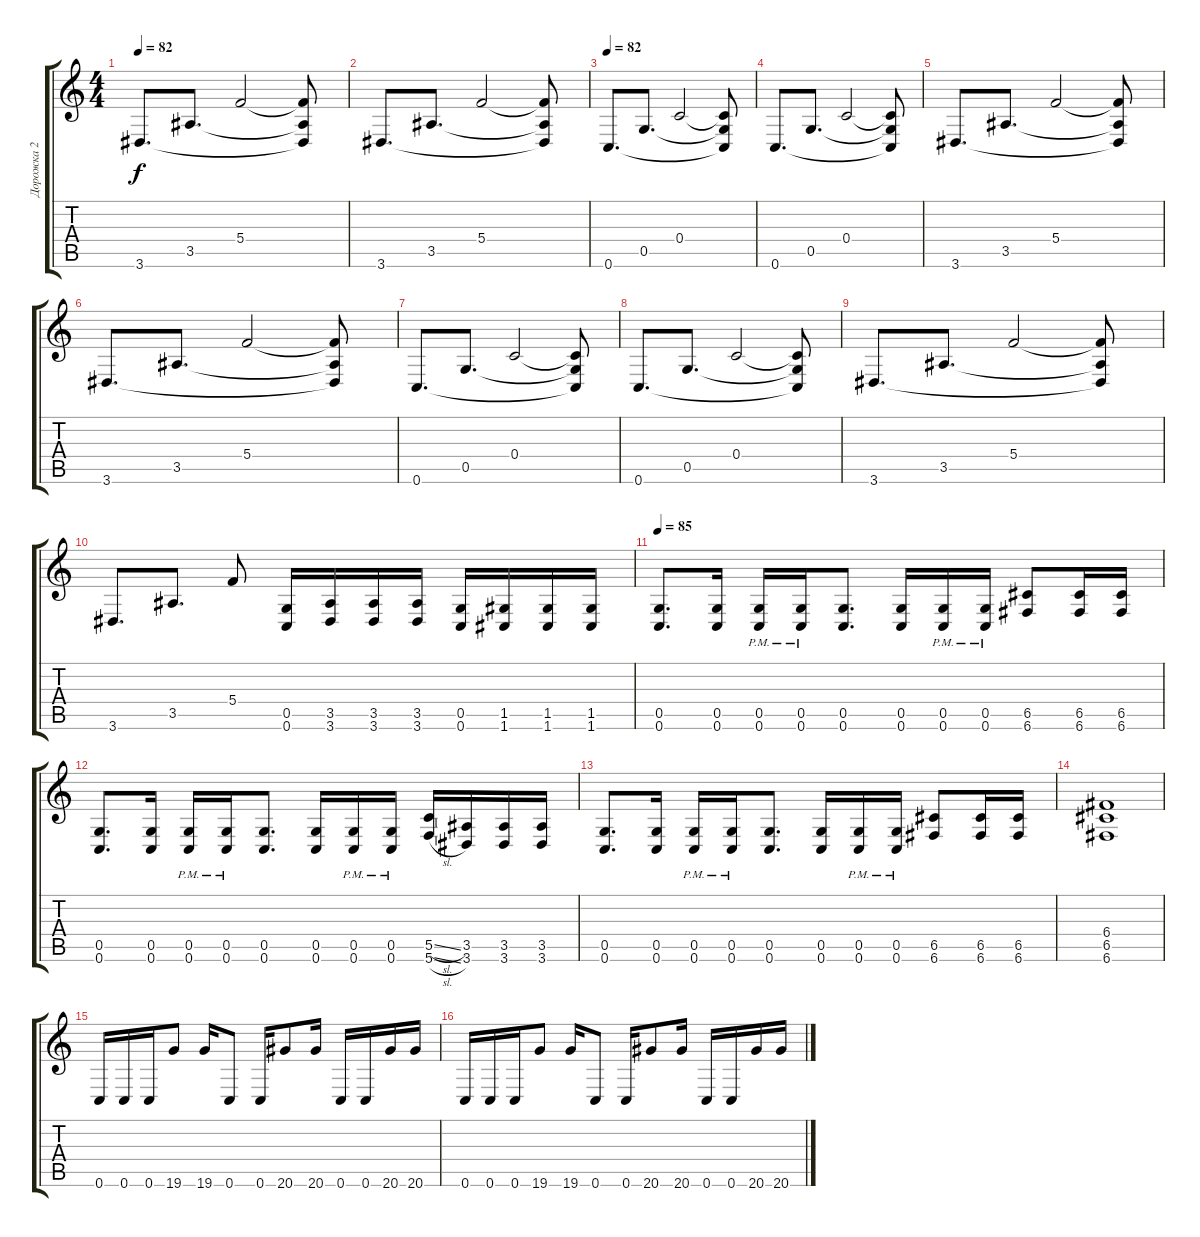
\track ("Дорожка 2" "Дорожка 2") {instrument overdrivenguitar}
\staff {score tabs}
\tuning (D4 A3 F3 C3 G2 C2) {hide}
\ts (4 4)
\tempo 82
\clef g2
\ks c
3.6.8{d dy f} 3.5.8{d} 5.4.2 (5.4{t} 3.5{t} 3.6{t}).8 |
3.6.8{d} 3.5.8{d} 5.4.2 (5.4{t} 3.5{t} 3.6{t}).8 |
\tempo 82
0.6.8{d} 0.5.8{d} 0.4.2 (0.4{t} 0.5{t} 0.6{t}).8 |
0.6.8{d} 0.5.8{d} 0.4.2 (0.4{t} 0.5{t} 0.6{t}).8 |
3.6.8{d} 3.5.8{d} 5.4.2 (5.4{t} 3.5{t} 3.6{t}).8 |
3.6.8{d} 3.5.8{d} 5.4.2 (5.4{t} 3.5{t} 3.6{t}).8 |
0.6.8{d} 0.5.8{d} 0.4.2 (0.4{t} 0.5{t} 0.6{t}).8 |
0.6.8{d} 0.5.8{d} 0.4.2 (0.4{t} 0.5{t} 0.6{t}).8 |
3.6.8{d} 3.5.8{d} 5.4.2 (5.4{t} 3.5{t} 3.6{t}).8 |
3.6.8{d} 3.5.8{d} 5.4.8 (0.5 0.6).16{balance 13 instrument overdrivenguitar} (3.5 3.6).16 (3.5 3.6).16 (3.5 3.6).16 (0.5 0.6).16 (1.5 1.6).16 (1.5 1.6).16 (1.5 1.6).16 |
\tempo 85
(0.5 0.6).8{d balance 13 instrument overdrivenguitar} (0.5 0.6).16 (0.5{pm} 0.6{pm}).16 (0.5{pm} 0.6{pm}).16 (0.5 0.6).8{d} (0.5 0.6).16 (0.5{pm} 0.6{pm}).16 (0.5{pm} 0.6{pm}).16 (6.5 6.6).8 (6.5 6.6).16 (6.5 6.6).16 |
(0.5 0.6).8{d} (0.5 0.6).16 (0.5{pm} 0.6{pm}).16 (0.5{pm} 0.6{pm}).16 (0.5 0.6).8{d} (0.5 0.6).16 (0.5{pm} 0.6{pm}).16 (0.5{pm} 0.6{pm}).16 (5.5{sl} 5.6{sl}).16 (3.5 3.6).16 (3.5 3.6).16 (3.5 3.6).16 |
(0.5 0.6).8{d} (0.5 0.6).16 (0.5{pm} 0.6{pm}).16 (0.5{pm} 0.6{pm}).16 (0.5 0.6).8{d} (0.5 0.6).16 (0.5{pm} 0.6{pm}).16 (0.5{pm} 0.6{pm}).16 (6.5 6.6).8 (6.5 6.6).16 (6.5 6.6).16 |
(6.4 6.5 6.6).1 |
0.6.16 0.6.16 0.6.16 19.6.8 19.6.16 0.6.8 0.6.16 20.6.8 20.6.16 0.6.16 0.6.16 20.6.16 20.6.16 |
0.6.16 0.6.16 0.6.16 19.6.8 19.6.16 0.6.8 0.6.16 20.6.8 20.6.16 0.6.16 0.6.16 20.6.16 20.6.16
